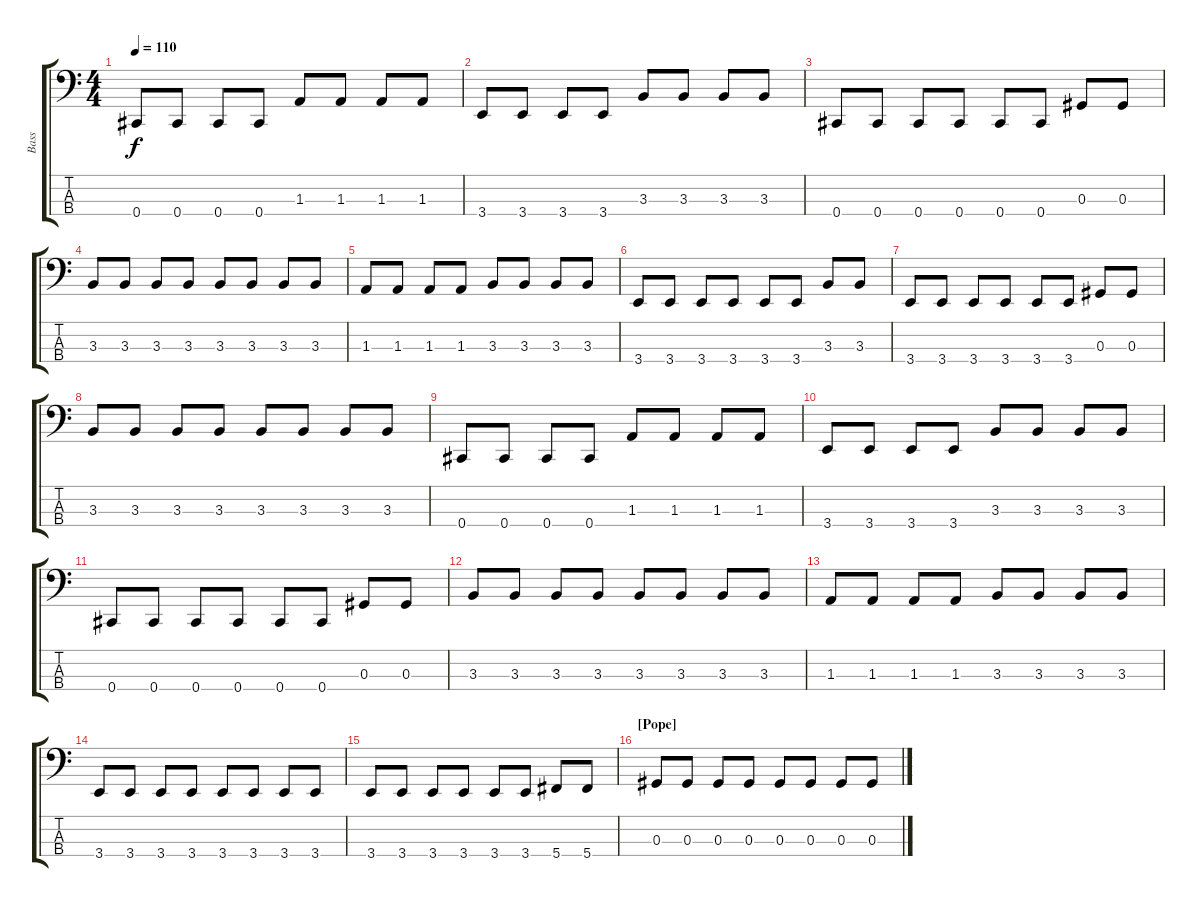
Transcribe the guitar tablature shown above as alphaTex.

\track ("Bass" "Bass") {instrument electricbassfinger}
\staff {score tabs}
\tuning (Gb2 Db2 Ab1 Db1) {hide}
\ts (4 4)
\tempo 110
\clef f4
\ks c
0.4.8{dy f} 0.4.8 0.4.8 0.4.8 1.3.8 1.3.8 1.3.8 1.3.8 |
3.4.8 3.4.8 3.4.8 3.4.8 3.3.8 3.3.8 3.3.8 3.3.8 |
0.4.8 0.4.8 0.4.8 0.4.8 0.4.8 0.4.8 0.3.8 0.3.8 |
3.3.8 3.3.8 3.3.8 3.3.8 3.3.8 3.3.8 3.3.8 3.3.8 |
1.3.8 1.3.8 1.3.8 1.3.8 3.3.8 3.3.8 3.3.8 3.3.8 |
3.4.8 3.4.8 3.4.8 3.4.8 3.4.8 3.4.8 3.3.8 3.3.8 |
3.4.8 3.4.8 3.4.8 3.4.8 3.4.8 3.4.8 0.3.8 0.3.8 |
3.3.8 3.3.8 3.3.8 3.3.8 3.3.8 3.3.8 3.3.8 3.3.8 |
0.4.8 0.4.8 0.4.8 0.4.8 1.3.8 1.3.8 1.3.8 1.3.8 |
3.4.8 3.4.8 3.4.8 3.4.8 3.3.8 3.3.8 3.3.8 3.3.8 |
0.4.8 0.4.8 0.4.8 0.4.8 0.4.8 0.4.8 0.3.8 0.3.8 |
3.3.8 3.3.8 3.3.8 3.3.8 3.3.8 3.3.8 3.3.8 3.3.8 |
1.3.8 1.3.8 1.3.8 1.3.8 3.3.8 3.3.8 3.3.8 3.3.8 |
3.4.8 3.4.8 3.4.8 3.4.8 3.4.8 3.4.8 3.4.8 3.4.8 |
3.4.8 3.4.8 3.4.8 3.4.8 3.4.8 3.4.8 5.4.8 5.4.8 |
\section ("" "[Pope]")
0.3.8 0.3.8 0.3.8 0.3.8 0.3.8 0.3.8 0.3.8 0.3.8
